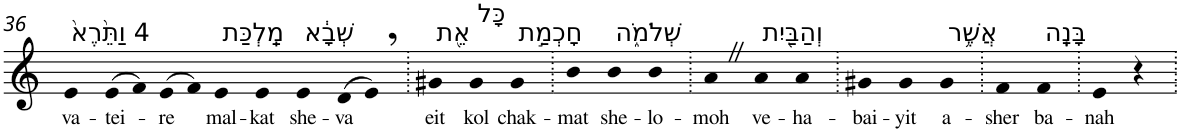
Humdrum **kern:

**kern	**text
*part1	*part1
*staff1	*staff1
*I"Piano	*
*I'Pno	*
!!LO:PB:g=z
*clefG2	*
*k[]	*
=36	=36
!LO:TX:a:t=4 וַתֵּ֙רֶא֙	!
!	!LO:LY:b
4e	va-
!	!LO:LY:b
(>8e	-tei-
8f)	.
!	!LO:LY:b
(>8e	-re
8f)	.
!LO:TX:a:t=מַֽלְכַּת	!
!	!LO:LY:b
4e	mal-
!	!LO:LY:b
4e	-kat
!LO:TX:a:t=שְׁבָ֔א	!
!	!LO:LY:b
4e	she-
!	!LO:LY:b
(>8d	-va
8e,)	.
=37.	=37.
!LO:TX:a:t=אֵ֖ת	!
!	!LO:LY:b
4g#X	eit
!LO:TX:a:t=כָּל	!
!	!LO:LY:b
4g#	kol
!LO:TX:a:t=חָכְמַ֣ת	!
!	!LO:LY:b
4g#	chak-
=38.	=38.
!	!LO:LY:b
4b	-mat
!LO:TX:a:t=שְׁלֹמֹ֑ה	!
!	!LO:LY:b
4b	she-
!	!LO:LY:b
4b	-lo-
=39.	=39.
!	!LO:LY:b
4aZ	-moh
!LO:TX:a:t=וְהַבַּ֖יִת	!
!	!LO:LY:b
4a	ve-
!	!LO:LY:b
4a	-ha-
=40.	=40.
!	!LO:LY:b
4g#X	-bai-
!	!LO:LY:b
4g#	-yit
!LO:TX:a:t=אֲשֶׁ֥ר	!
!	!LO:LY:b
4g#	a-
=41.	=41.
!	!LO:LY:b
4f	-sher
!LO:TX:a:t=בָּנָֽה	!
!	!LO:LY:b
4f	ba-
=42.	=42.
!	!LO:LY:b
4e	-nah
4r	.
=.	=.
*-	*-
